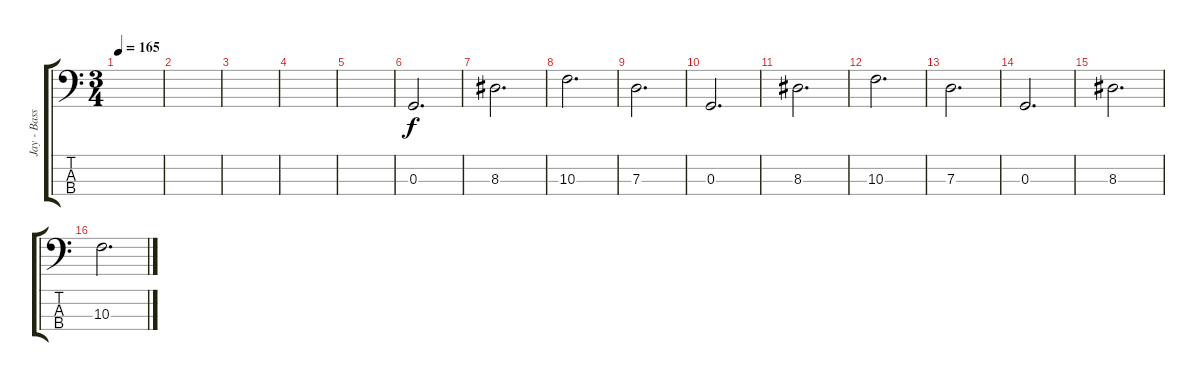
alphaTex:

\track ("Jay - Bass" "Jay - Bass") {instrument electricbasspick}
\staff {score tabs}
\tuning (F2 C2 G1 C1) {hide}
\ts (3 4)
\tempo 165
\clef f4
\ks c
|
|
|
|
|
0.3.2{d} |
8.3.2{d} |
10.3.2{d} |
7.3.2{d} |
0.3.2{d} |
8.3.2{d} |
10.3.2{d} |
7.3.2{d} |
0.3.2{d} |
8.3.2{d} |
10.3.2{d}
